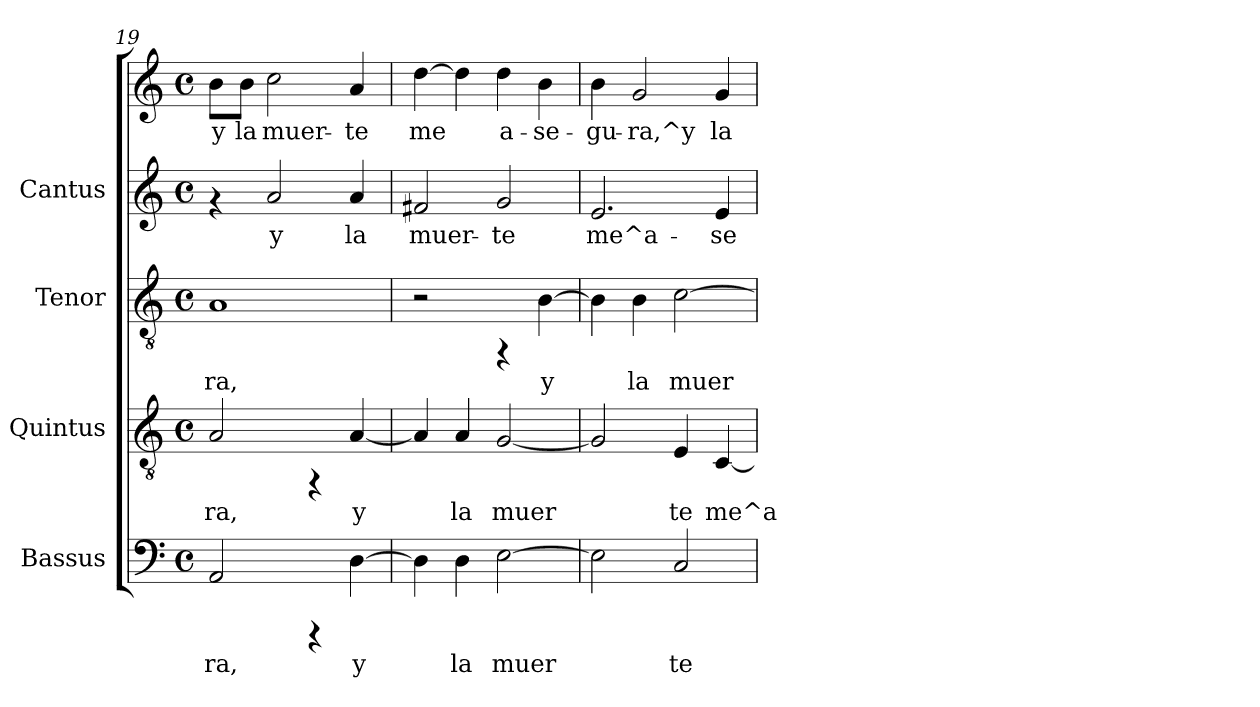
**kern	**text	**kern	**text	**kern	**text	**kern	**text	**kern	**text
*part4	*part4	*part3	*part3	*part2	*part2	*part1	*part1	*part1	*part1
*staff5	*staff5	*staff4	*staff4	*staff3	*staff3	*staff2	*staff2	*staff1	*staff1
*I"Bassus	*	*I"Quintus	*	*I"Tenor	*	*I"Cantus	*	*	*
*clefF4	*	*clefGv2	*	*clefGv2	*	*clefG2	*	*clefG2	*
*M4/4	*	*M4/4	*	*M4/4	*	*M4/4	*	*M4/4	*
*met(c)	*	*met(c)	*	*met(c)	*	*met(c)	*	*met(c)	*
=19	=19	=19	=19	=19	=19	=19	=19	=19	=19
!	!LO:LY:b:cj	!	!LO:LY:b:cj	!	!LO:LY:b:cj	!	!	!	!LO:LY:b:cj
2AA/	-ra,	2A/	-ra,	1A	-ra,	4rf	.	8b\L	y
!	!	!	!	!	!	!	!	!	!LO:LY:b:cj
.	.	.	.	.	.	.	.	8b\J	la
!	!	!	!	!	!	!	!LO:LY:b:cj	!	!LO:LY:b:cj
.	.	.	.	.	.	2a/	y	2cc\	muer-
4rCCC	.	4rFF	.	.	.	.	.	.	.
!	!LO:LY:b:cj	!	!LO:LY:b:cj	!	!	!	!LO:LY:b:cj	!	!LO:LY:b:cj
[>4D\	y	[<4A/	y	.	.	4a/	la	4a/	-te
=20	=20	=20	=20	=20	=20	=20	=20	=20	=20
!	!LO:LY:b:cj	!	!LO:LY:b:cj	!	!	!	!LO:LY:b:cj	!	!LO:LY:b:cj
4D\]	.	4A/]	.	2r	.	2f#X/	-muer-	[>4dd\	me
!	!LO:LY:b:cj	!	!LO:LY:b:cj	!	!	!	!	!	!LO:LY:b:cj
4D\	la	4A/	la	.	.	.	.	4dd\]	.
!	!LO:LY:b:cj	!	!LO:LY:b:cj	!	!	!	!LO:LY:b:cj	!	!LO:LY:b:cj
[>2E\	muer-	[<2G/	muer-	4rFF	.	2g/	-te	4dd\	a-
!	!	!	!	!	!LO:LY:b:cj	!	!	!	!LO:LY:b:cj
.	.	.	.	[>4B\	y	.	.	4b\	-se-
=21	=21	=21	=21	=21	=21	=21	=21	=21	=21
!	!LO:LY:b:cj	!	!LO:LY:b:cj	!	!LO:LY:b:cj	!	!LO:LY:b:cj	!	!LO:LY:b:cj
2E\]	-	2G/]	-	4B\]	.	2.e/	me^a-	4b\	gu-
!	!	!	!	!	!LO:LY:b:cj	!	!	!	!LO:LY:b:cj
.	.	.	.	4B\	la	.	.	2g/	-ra,^y
!	!LO:LY:b:cj	!	!LO:LY:b:cj	!	!LO:LY:b:cj	!	!	!	!
2C/	te	4E/	te	[>2c\	muer-	.	.	.	.
!	!	!	!LO:LY:b:cj	!	!	!	!LO:LY:b:cj	!	!LO:LY:b:cj
.	.	[<4C/	me^a-	.	.	4e/	-se-	4g/	la
=	=	=	=	=	=	=	=	=	=
*-	*-	*-	*-	*-	*-	*-	*-	*-	*-
